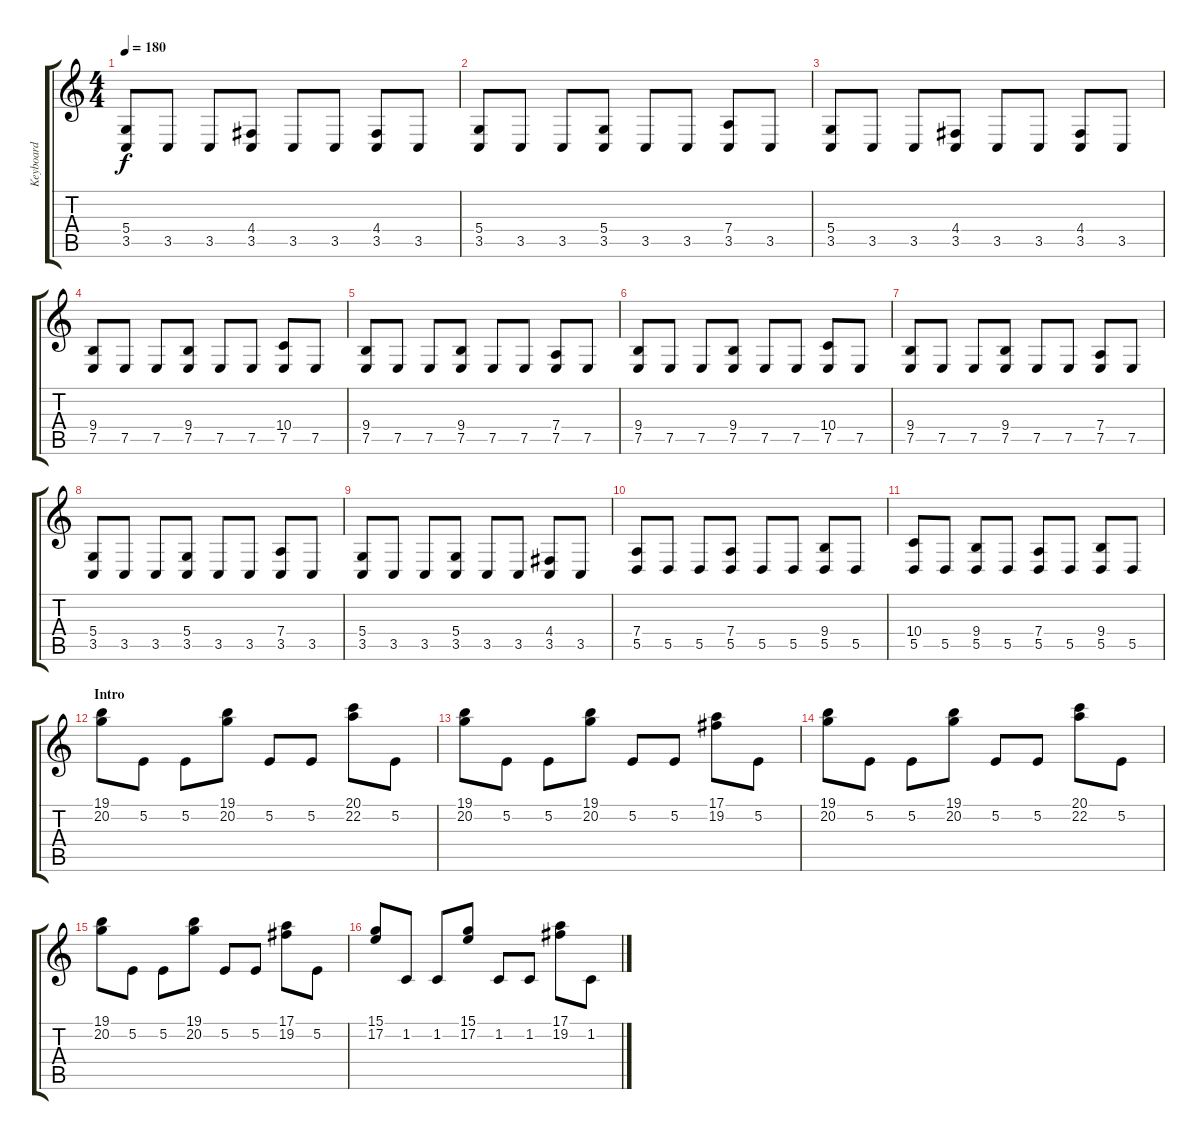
\track ("Keyboard" "Keyboard") {instrument stringensemble1}
\staff {score tabs}
\tuning (E4 B3 G3 D3 A2 E2) {hide}
\ts (4 4)
\tempo 180
\clef g2
\ks c
(5.4 3.5).8{dy f} 3.5.8 3.5.8 (4.4 3.5).8 3.5.8 3.5.8 (4.4 3.5).8 3.5.8 |
(5.4 3.5).8 3.5.8 3.5.8 (5.4 3.5).8 3.5.8 3.5.8 (7.4 3.5).8 3.5.8 |
(5.4 3.5).8 3.5.8 3.5.8 (4.4 3.5).8 3.5.8 3.5.8 (4.4 3.5).8 3.5.8 |
(9.4 7.5).8 7.5.8 7.5.8 (9.4 7.5).8 7.5.8 7.5.8 (10.4 7.5).8 7.5.8 |
(9.4 7.5).8 7.5.8 7.5.8 (9.4 7.5).8 7.5.8 7.5.8 (7.4 7.5).8 7.5.8 |
(9.4 7.5).8 7.5.8 7.5.8 (9.4 7.5).8 7.5.8 7.5.8 (10.4 7.5).8 7.5.8 |
(9.4 7.5).8 7.5.8 7.5.8 (9.4 7.5).8 7.5.8 7.5.8 (7.4 7.5).8 7.5.8 |
(5.4 3.5).8 3.5.8 3.5.8 (5.4 3.5).8 3.5.8 3.5.8 (7.4 3.5).8 3.5.8 |
(5.4 3.5).8 3.5.8 3.5.8 (5.4 3.5).8 3.5.8 3.5.8 (4.4 3.5).8 3.5.8 |
(7.4 5.5).8 5.5.8 5.5.8 (7.4 5.5).8 5.5.8 5.5.8 (9.4 5.5).8 5.5.8 |
(10.4 5.5).8 5.5.8 (9.4 5.5).8 5.5.8 (7.4 5.5).8 5.5.8 (9.4 5.5).8 5.5.8 |
\section ("" "Intro")
(19.1 20.2).8{volume 13 instrument stringensemble1} 5.2.8 5.2.8 (19.1 20.2).8 5.2.8 5.2.8 (20.1 22.2).8 5.2.8 |
(19.1 20.2).8 5.2.8 5.2.8 (19.1 20.2).8 5.2.8 5.2.8 (17.1 19.2).8 5.2.8 |
(19.1 20.2).8 5.2.8 5.2.8 (19.1 20.2).8 5.2.8 5.2.8 (20.1 22.2).8 5.2.8 |
(19.1 20.2).8 5.2.8 5.2.8 (19.1 20.2).8 5.2.8 5.2.8 (17.1 19.2).8 5.2.8 |
(15.1 17.2).8 1.2.8 1.2.8 (15.1 17.2).8 1.2.8 1.2.8 (17.1 19.2).8 1.2.8
